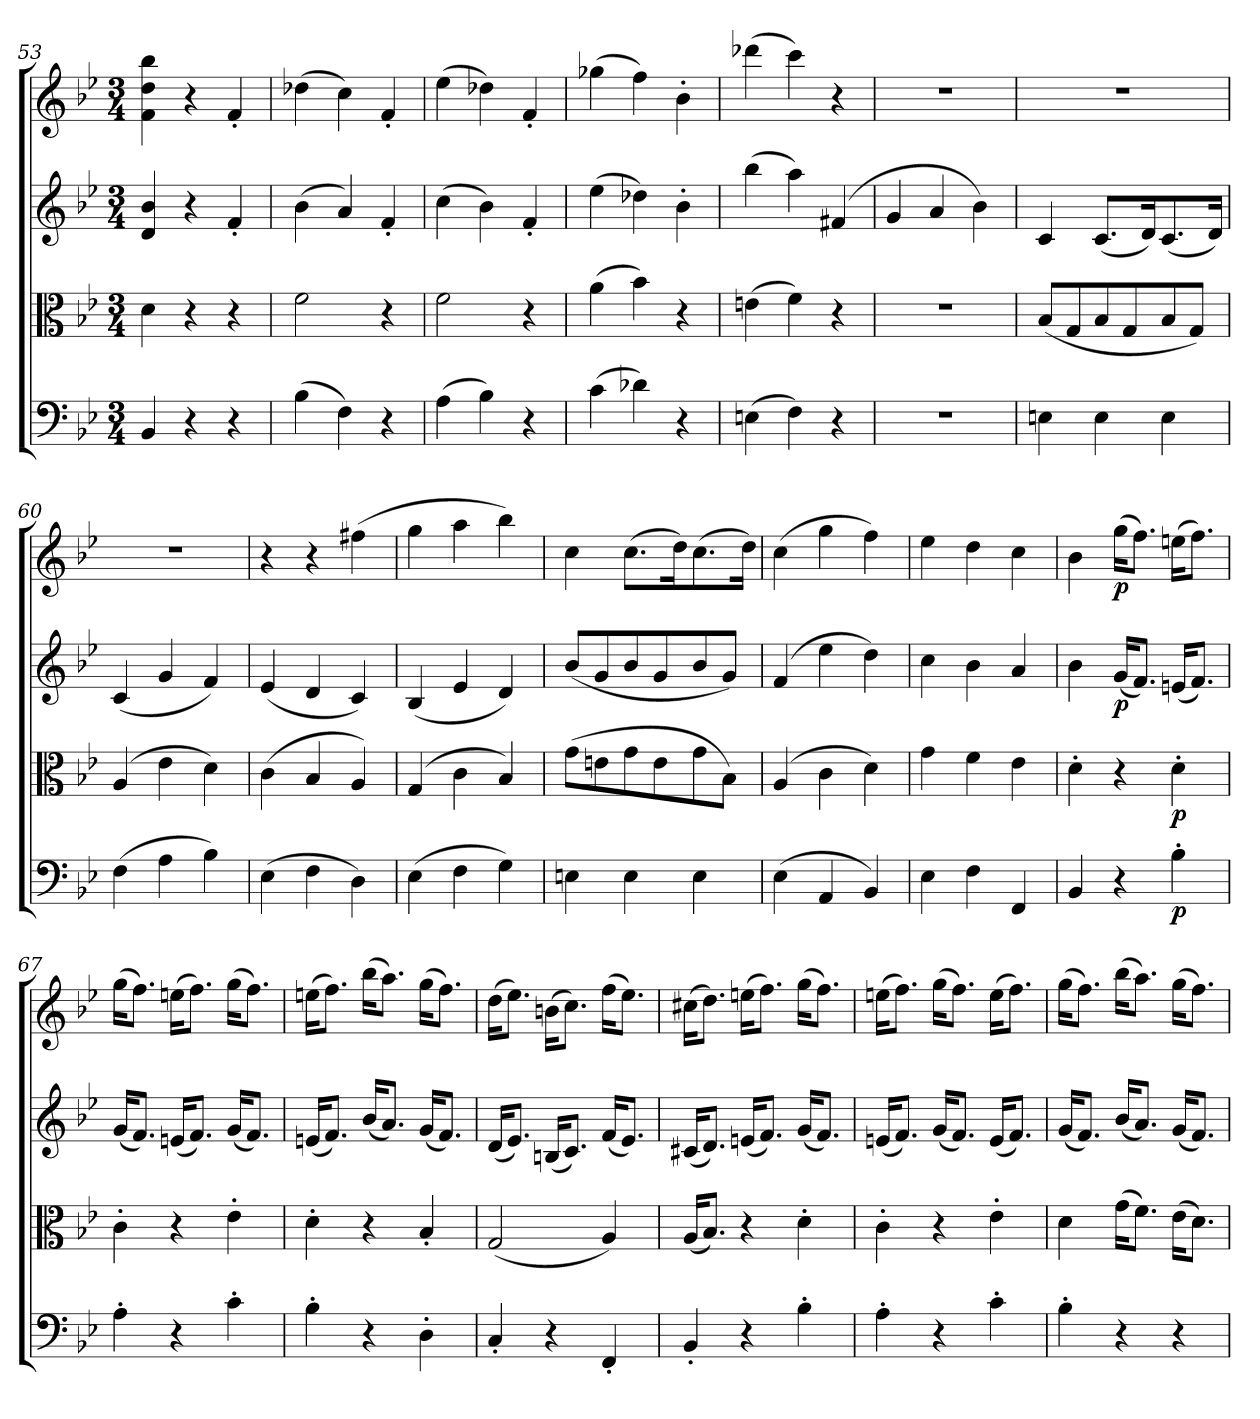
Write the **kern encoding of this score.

**kern	**dynam	**kern	**dynam	**kern	**dynam	**kern	**dynam
*part4	*part4	*part3	*part3	*part2	*part2	*part1	*part1
*staff4	*staff4	*staff3	*staff3	*staff2	*staff2	*staff1	*staff1
*clefF4	*	*clefC3	*	*clefG2	*	*clefG2	*
*k[b-e-]	*	*k[b-e-]	*	*k[b-e-]	*	*k[b-e-]	*
*g:	*	*g:	*	*g:	*	*g:	*
*M3/4	*	*M3/4	*	*M3/4	*	*M3/4	*
=53	=53	=53	=53	=53	=53	=53	=53
4BB-/	.	4d\	.	4d/ 4b-/	.	4f\ 4dd\ 4bb-\	.
4r	.	4r	.	4r	.	4r	.
4r	.	4r	.	4f'/	.	4f'/	.
=54	=54	=54	=54	=54	=54	=54	=54
(4B-\	.	2f\	.	(4b-\	.	(4dd-X\	.
4F\)	.	.	.	4a/)	.	4cc\)	.
4r	.	4r	.	4f'/	.	4f'/	.
=55	=55	=55	=55	=55	=55	=55	=55
(4A\	.	2f\	.	(4cc\	.	(4ee-\	.
4B-\)	.	.	.	4b-\)	.	4dd-X\)	.
4r	.	4r	.	4f'/	.	4f'/	.
=56	=56	=56	=56	=56	=56	=56	=56
(4c\	.	(4a\	.	(4ee-\	.	(4gg-X\	.
4d-X\)	.	4b-\)	.	4dd-X\)	.	4ff\)	.
4r	.	4r	.	4b-'\	.	4b-'\	.
=57	=57	=57	=57	=57	=57	=57	=57
(4En\	.	(4en\	.	(4bb-\	.	(4ddd-X\	.
4F\)	.	4f\)	.	4aa\)	.	4ccc\)	.
4r	.	4r	.	(4f#X/	.	4r	.
=58	=58	=58	=58	=58	=58	=58	=58
2.r	.	2.r	.	4g/	.	2.r	.
.	.	.	.	4a/	.	.	.
.	.	.	.	4b-\)	.	.	.
=59	=59	=59	=59	=59	=59	=59	=59
4En\	.	(8B-/L	.	4c/	.	2.r	.
.	.	8G/	.	.	.	.	.
4E\	.	8B-/	.	(8.c/L	.	.	.
.	.	8G/	.	.	.	.	.
.	.	.	.	16d/K)	.	.	.
4E\	.	8B-/	.	(8.c/	.	.	.
.	.	8G/J)	.	.	.	.	.
.	.	.	.	16d/Jk)	.	.	.
=60	=60	=60	=60	=60	=60	=60	=60
(4F\	.	(4A/	.	(4c/	.	2.r	.
4A\	.	4e-\	.	4g/	.	.	.
4B-\)	.	4d\)	.	4f/)	.	.	.
=61	=61	=61	=61	=61	=61	=61	=61
(4E-\	.	(4c\	.	(4e-/	.	4r	.
4F\	.	4B-/	.	4d/	.	4r	.
4D\)	.	4A/)	.	4c/)	.	(4ff#X\	.
=62	=62	=62	=62	=62	=62	=62	=62
(4E-\	.	(4G/	.	(4B-/	.	4gg\	.
4F\	.	4c\	.	4e-/	.	4aa\	.
4G\)	.	4B-/)	.	4d/)	.	4bb-\)	.
=63	=63	=63	=63	=63	=63	=63	=63
4En\	.	(8g\L	.	(8b-/L	.	4cc\	.
.	.	8en\	.	8g/	.	.	.
4E\	.	8g\	.	8b-/	.	(8.cc\L	.
.	.	8e\	.	8g/	.	.	.
.	.	.	.	.	.	16dd\K)	.
4E\	.	8g\	.	8b-/	.	(8.cc\	.
.	.	8B-\J)	.	8g/J)	.	.	.
.	.	.	.	.	.	16dd\Jk)	.
=64	=64	=64	=64	=64	=64	=64	=64
(4E-\	.	(4A/	.	(4f/	.	(4cc\	.
4AA/	.	4c\	.	4ee-\	.	4gg\	.
4BB-/)	.	4d\)	.	4dd\)	.	4ff\)	.
=65	=65	=65	=65	=65	=65	=65	=65
4E-\	.	4g\	.	4cc\	.	4ee-\	.
4F\	.	4f\	.	4b-\	.	4dd\	.
4FF/	.	4e-\	.	4a/	.	4cc\	.
=66	=66	=66	=66	=66	=66	=66	=66
4BB-/	.	4d'\	.	4b-\	.	4b-\	.
4r	.	4r	.	(16g/KL	p	(16gg\KL	p
.	.	.	.	8.f/J)	.	8.ff\J)	.
4B-'\	p	4d'\	p	(16en/KL	.	(16een\KL	.
.	.	.	.	8.f/J)	.	8.ff\J)	.
=67	=67	=67	=67	=67	=67	=67	=67
4A'\	.	4c'\	.	(16g/KL	.	(16gg\KL	.
.	.	.	.	8.f/J)	.	8.ff\J)	.
4r	.	4r	.	(16en/KL	.	(16een\KL	.
.	.	.	.	8.f/J)	.	8.ff\J)	.
4c'\	.	4e-'\	.	(16g/KL	.	(16gg\KL	.
.	.	.	.	8.f/J)	.	8.ff\J)	.
=68	=68	=68	=68	=68	=68	=68	=68
4B-'\	.	4d'\	.	(16en/KL	.	(16een\KL	.
.	.	.	.	8.f/J)	.	8.ff\J)	.
4r	.	4r	.	(16b-/KL	.	(16bb-\KL	.
.	.	.	.	8.a/J)	.	8.aa\J)	.
4D'\	.	4B-'/	.	(16g/KL	.	(16gg\KL	.
.	.	.	.	8.f/J)	.	8.ff\J)	.
=69	=69	=69	=69	=69	=69	=69	=69
4C'/	.	(2G/	.	(16d/KL	.	(16dd\KL	.
.	.	.	.	8.e-/J)	.	8.ee-\J)	.
4r	.	.	.	(16Bn/KL	.	(16bn\KL	.
.	.	.	.	8.c/J)	.	8.cc\J)	.
4FF'/	.	4A/)	.	(16f/KL	.	(16ff\KL	.
.	.	.	.	8.e-/J)	.	8.ee-\J)	.
=70	=70	=70	=70	=70	=70	=70	=70
4BB-'/	.	(16A/KL	.	(16c#X/KL	.	(16cc#X\KL	.
.	.	8.B-/J)	.	8.d/J)	.	8.dd\J)	.
4r	.	4r	.	(16en/KL	.	(16een\KL	.
.	.	.	.	8.f/J)	.	8.ff\J)	.
4B-'\	.	4d'\	.	(16g/KL	.	(16gg\KL	.
.	.	.	.	8.f/J)	.	8.ff\J)	.
=71	=71	=71	=71	=71	=71	=71	=71
4A'\	.	4c'\	.	(16en/KL	.	(16een\KL	.
.	.	.	.	8.f/J)	.	8.ff\J)	.
4r	.	4r	.	(16g/KL	.	(16gg\KL	.
.	.	.	.	8.f/J)	.	8.ff\J)	.
4c'\	.	4e-'\	.	(16e/KL	.	(16ee\KL	.
.	.	.	.	8.f/J)	.	8.ff\J)	.
=72	=72	=72	=72	=72	=72	=72	=72
4B-'\	.	4d\	.	(16g/KL	.	(16gg\KL	.
.	.	.	.	8.f/J)	.	8.ff\J)	.
4r	.	(16g\KL	.	(16b-/KL	.	(16bb-\KL	.
.	.	8.f\J)	.	8.a/J)	.	8.aa\J)	.
4r	.	(16e-\KL	.	(16g/KL	.	(16gg\KL	.
.	.	8.d\J)	.	8.f/J)	.	8.ff\J)	.
=	=	=	=	=	=	=	=
*-	*-	*-	*-	*-	*-	*-	*-
